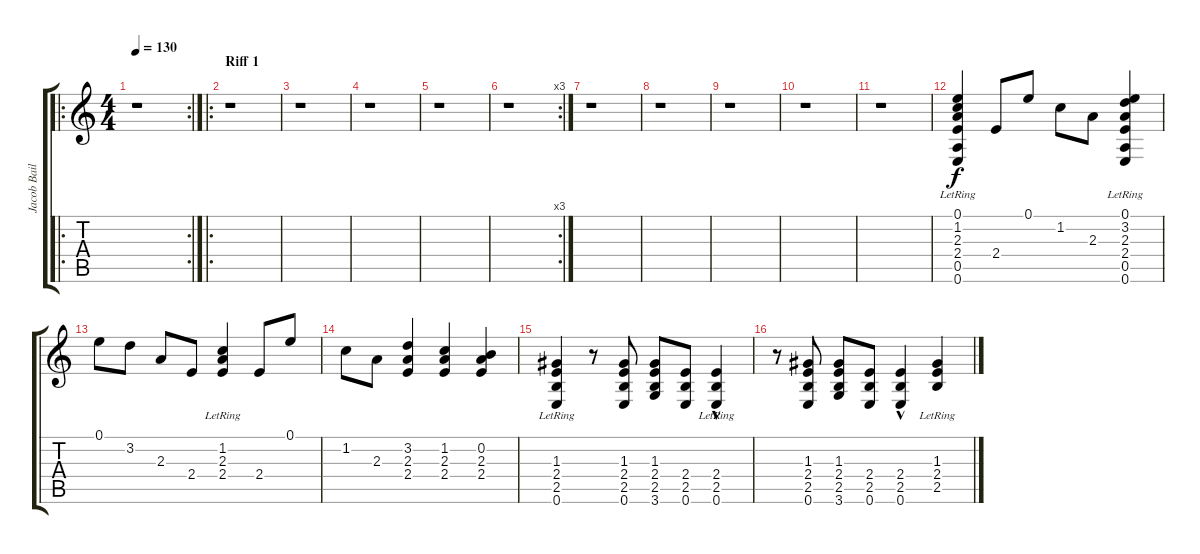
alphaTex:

\track ("Jacob Bailey" "Jacob Bail") {instrument electricguitarclean}
\staff {score tabs}
\tuning (E4 B3 G3 D3 A2 E2) {hide}
\ro
\rc 2
\ts (4 4)
\tempo 130
\clef g2
\ks c
r.1{dy f instrument electricguitarclean} |
\ro
\section ("" "Riff 1")
r.1 |
r.1 |
r.1 |
r.1 |
\rc 3
r.1 |
r.1 |
r.1 |
r.1 |
r.1 |
r.1 |
(0.1{lr} 1.2 2.3 2.4 0.5 0.6).4 2.4.8 0.1.8 1.2.8 2.3.8 (0.1{lr} 3.2 2.3 2.4 0.5 0.6).4 |
0.1.8 3.2.8 2.3.8 2.4.8 (1.2{lr} 2.3 2.4).4 2.4.8 0.1.8 |
1.2.8 2.3.8 (3.2 2.3 2.4).4 (1.2 2.3 2.4).4 (0.2 2.3 2.4).4 |
(1.3{lr} 2.4 2.5 0.6).4 r.8 (1.3 2.4 2.5 0.6).8 (1.3 2.4 2.5 3.6).8 (2.4 2.5 0.6).8 (2.4{lr} 2.5{lr} 0.6{hac lr}).4 |
r.8 (1.3 2.4 2.5 0.6).8 (1.3 2.4 2.5 3.6).8 (2.4 2.5 0.6).8 (2.4 2.5 0.6{hac}).4 (1.3{lr} 2.4 2.5).4
